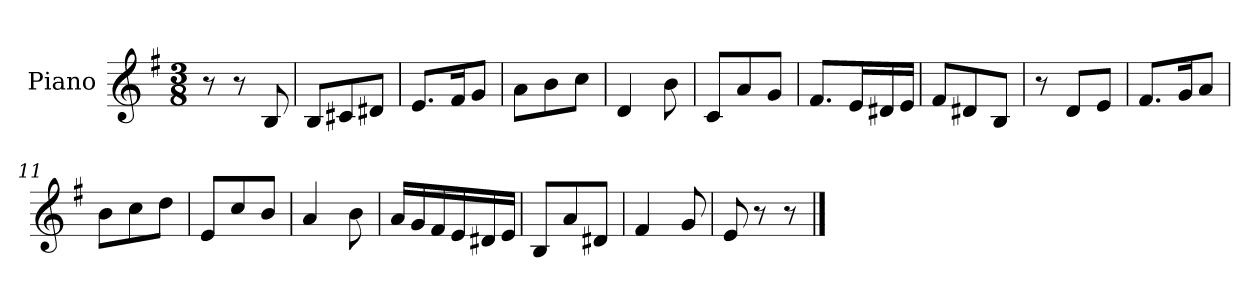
**kern
*part1
*staff1
*I"Piano
*I'Pno.
*clefG2
*k[f#]
*M3/8
*MM120
=1
8r
8r
8B/
=2
8B/L
8c#X/
8d#X/J
=3
8.e/L
16f#/K
8g/J
=4
8a\L
8b\
8cc\J
=5
4d/
8b\
=6
8c/L
8a/
8g/J
=7
8.f#/L
16e/L
16d#X/
16e/JJ
=8
8f#/L
8d#X/
8B/J
=9
8r
8d/L
8e/J
=10
8.f#/L
16g/K
8a/J
=11
8b\L
8cc\
8dd\J
=12
8e/L
8cc/
8b/J
!!LO:LB:g=z
=13
4a/
8b\
=14
16a/LL
16g/
16f#/
16e/
16d#X/
16e/JJ
=15
8B/L
8a/
8d#X/J
=16
4f#/
8g/
=17
8e/
8r
8r
==
*-
